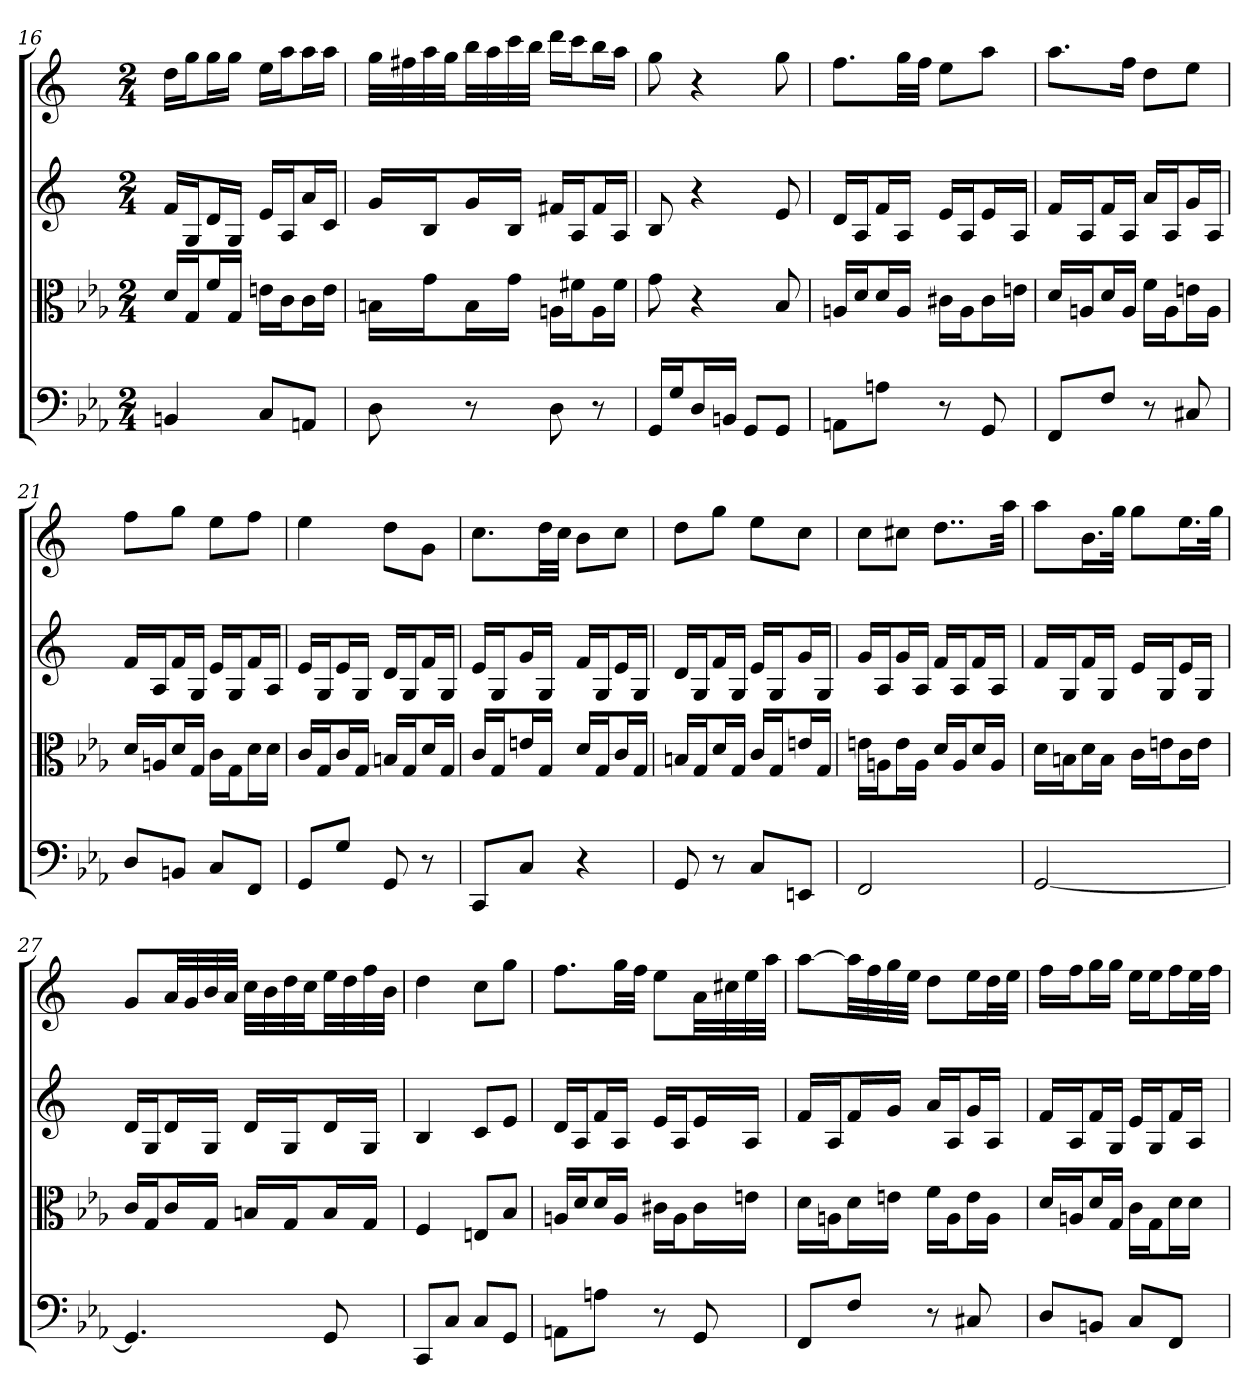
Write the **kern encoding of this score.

**kern	**kern	**kern	**kern
*part4	*part3	*part2	*part1
*staff4	*staff3	*staff2	*staff1
*clefF4	*clefC3	*	*
*k[b-e-a-]	*k[b-e-a-]	*k[]	*k[]
*	*	*C:	*C:
*M2/4	*M2/4	*M2/4	*M2/4
=16	=16	=16	=16
4BBn	16d/LL	16fLL	16ddLL
.	16G/J	16GJ	16ggJ
.	16f/L	16dL	16ggL
.	16G/JJ	16GJJ	16ggJJ
8C/L	16en\LL	16eLL	16eeLL
.	16c\J	16AJ	16aaJ
8AAn/J	16c\L	16aL	16aaL
.	16e\JJ	16cJJ	16aaJJ
=17	=17	=17	=17
8D	16Bn\LL	16gLL	32ggLLL
.	.	.	32ff#X
.	16g\J	16BJ	32aa
.	.	.	32ggJJ
8r	16B\L	16gL	32bbLL
.	.	.	32aa
.	16g\JJ	16BJJ	32ccc
.	.	.	32bbJJJ
8D	16An\LL	16f#XLL	16dddLL
.	16f#X\J	16AJ	16cccJ
8r	16A\L	16f#L	16bbL
.	16f#\JJ	16AJJ	16aaJJ
=18	=18	=18	=18
16GG/LL	8g	8B	8gg
16G/J	.	.	.
16D/L	4r	4r	4r
16BBn/JJ	.	.	.
8GG/L	.	.	.
8GG/J	8B-	8e	8gg
=19	=19	=19	=19
8AAn\L	16An/LL	16dLL	8.ffL
.	16d/J	16AJ	.
8An\J	16d/L	16fL	.
.	16A/JJ	16AJJ	32ggLL
.	.	.	32ffJJJ
8r	16c#X\LL	16eLL	8eeL
.	16A\J	16AJ	.
8GG	16c#\L	16eL	8aaJ
.	16en\JJ	16AJJ	.
=20	=20	=20	=20
8FF/L	16d/LL	16fLL	8.aaL
.	16An/J	16AJ	.
8F/J	16d/L	16fL	.
.	16A/JJ	16AJJ	16ffJk
8r	16f\LL	16aLL	8ddL
.	16A\J	16AJ	.
8C#X	16en\L	16gL	8eeJ
.	16A\JJ	16AJJ	.
=21	=21	=21	=21
8D/L	16d/LL	16fLL	8ffL
.	16An/J	16AJ	.
8BBn/J	16d/L	16fL	8ggJ
.	16G/JJ	16GJJ	.
8C/L	16c\LL	16eLL	8eeL
.	16G\J	16GJ	.
8FF/J	16d\L	16fL	8ffJ
.	16d\JJ	16AJJ	.
=22	=22	=22	=22
8GG/L	16c/LL	16eLL	4ee
.	16G/J	16GJ	.
8G/J	16c/L	16eL	.
.	16G/JJ	16GJJ	.
8GG	16Bn/LL	16dLL	8ddL
.	16G/J	16GJ	.
8r	16d/L	16fL	8gJ
.	16G/JJ	16GJJ	.
=23	=23	=23	=23
8CC/L	16c/LL	16eLL	8.ccL
.	16G/J	16GJ	.
8C/J	16en/L	16gL	.
.	16G/JJ	16GJJ	32ddLL
.	.	.	32ccJJJ
4r	16d/LL	16fLL	8bL
.	16G/J	16GJ	.
.	16c/L	16eL	8ccJ
.	16G/JJ	16GJJ	.
=24	=24	=24	=24
8GG	16Bn/LL	16dLL	8ddL
.	16G/J	16GJ	.
8r	16d/L	16fL	8ggJ
.	16G/JJ	16GJJ	.
8C/L	16c/LL	16eLL	8eeL
.	16G/J	16GJ	.
8EEn/J	16en/L	16gL	8ccJ
.	16G/JJ	16GJJ	.
=25	=25	=25	=25
2FF	16en\LL	16gLL	8ccL
.	16An\J	16AJ	.
.	16e\L	16gL	8cc#XJ
.	16A\JJ	16AJJ	.
.	16d/LL	16fLL	8..ddL
.	16A/J	16AJ	.
.	16d/L	16fL	.
.	16A/JJ	16AJJ	.
.	.	.	32aaJkk
=26	=26	=26	=26
[2GG	16d\LL	16fLL	8aaL
.	16Bn\J	16GJ	.
.	16d\L	16fL	16.bL
.	16B\JJ	16GJJ	.
.	.	.	32ggJJk
.	16c\LL	16eLL	8ggL
.	16en\J	16GJ	.
.	16c\L	16eL	16.eeL
.	16e\JJ	16GJJ	.
.	.	.	32ggJJk
=27	=27	=27	=27
4.GG]	16c/LL	16dLL	8gL
.	16G/J	16GJ	.
.	16c/L	16dL	32aLL
.	.	.	32g
.	16G/JJ	16GJJ	32b
.	.	.	32aJJJ
.	16Bn/LL	16dLL	32ccLLL
.	.	.	32b
.	16G/J	16GJ	32dd
.	.	.	32ccJJ
8GG	16B/L	16dL	32eeLL
.	.	.	32dd
.	16G/JJ	16GJJ	32ff
.	.	.	32bJJJ
=28	=28	=28	=28
8CC/L	4F	4B	4dd
8C/J	.	.	.
8C/L	8En/L	8cL	8ccL
8GG/J	8B-/J	8eJ	8ggJ
=29	=29	=29	=29
8AAn\L	16An/LL	16dLL	8.ffL
.	16d/J	16AJ	.
8An\J	16d/L	16fL	.
.	16A/JJ	16AJJ	32ggLL
.	.	.	32ffJJJ
8r	16c#X\LL	16eLL	8eeL
.	16A\J	16AJ	.
8GG	16c#\L	16eL	32aLL
.	.	.	32cc#X
.	16en\JJ	16AJJ	32ee
.	.	.	32aaJJJ
=30	=30	=30	=30
8FF/L	16d\LL	16fLL	[8aaL
.	16An\J	16AJ	.
8F/J	16d\L	16fL	32aaLL]
.	.	.	32ff
.	16en\JJ	16gJJ	32gg
.	.	.	32eeJJJ
8r	16f\LL	16aLL	8ddL
.	16A\J	16AJ	.
8C#X	16e\L	16gL	16eeL
.	16A\JJ	16AJJ	32ddL
.	.	.	32eeJJJ
=31	=31	=31	=31
8D/L	16d/LL	16fLL	16ffLL
.	16An/J	16AJ	16ffJ
8BBn/J	16d/L	16fL	16ggL
.	16G/JJ	16GJJ	16ggJJ
8C/L	16c\LL	16eLL	16eeLL
.	16G\J	16GJ	16eeJ
8FF/J	16d\L	16fL	16ffL
.	16d\JJ	16AJJ	32eeL
.	.	.	32ffJJJ
=	=	=	=
*-	*-	*-	*-
